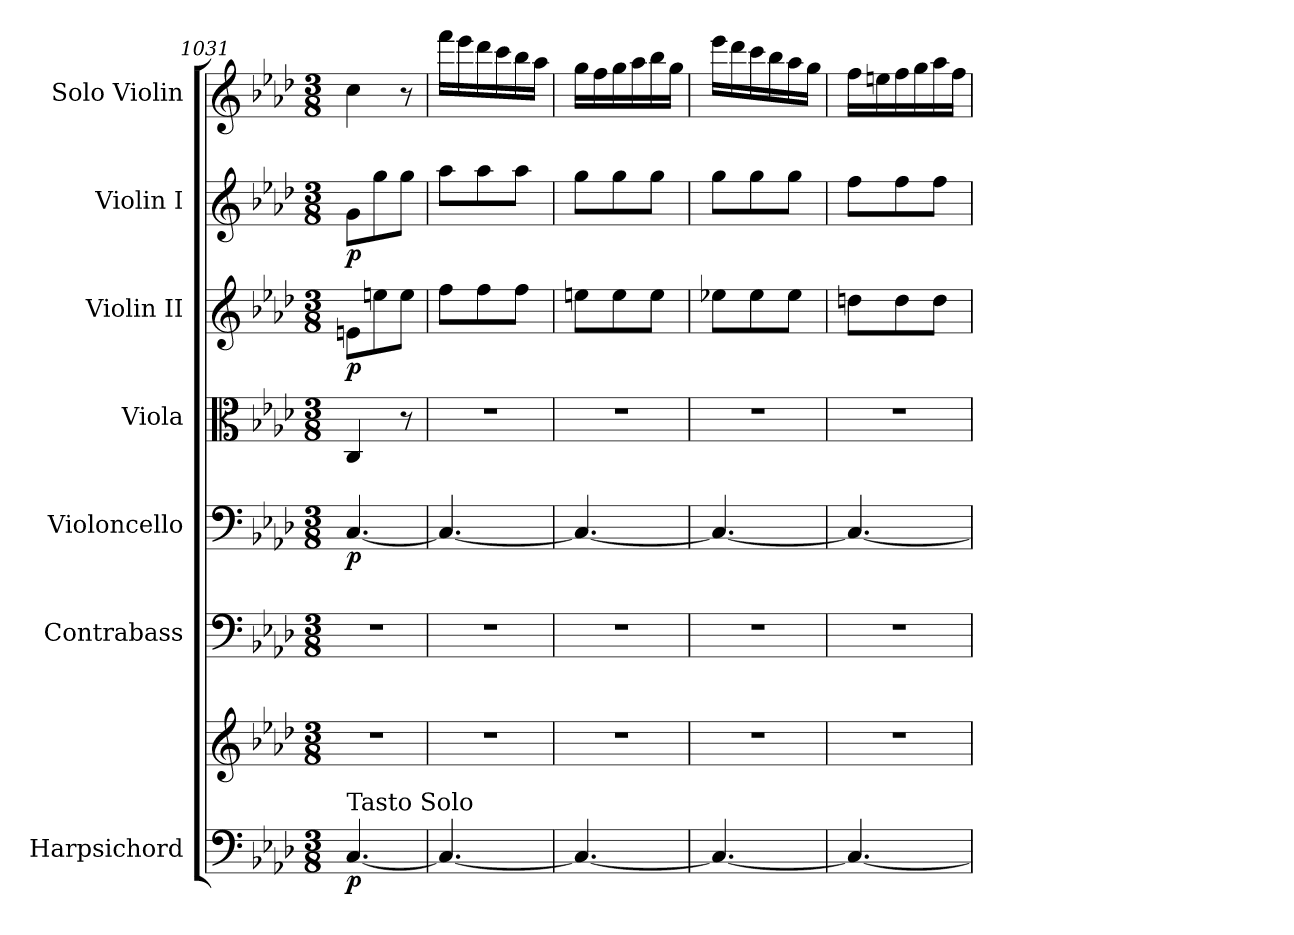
**kern	**kern	**dynam	**kern	**kern	**dynam	**kern	**kern	**dynam	**kern	**dynam	**kern
*part7	*part7	*part7	*part6	*part5	*part5	*part4	*part3	*part3	*part2	*part2	*part1
*staff8	*staff7	*staff7/8	*staff6	*staff5	*staff5	*staff4	*staff3	*staff3	*staff2	*staff2	*staff1
*I"Harpsichord	*	*	*I"Contrabass	*I"Violoncello	*	*I"Viola	*I"Violin II	*	*I"Violin I	*	*I"Solo Violin
*I'Hch.	*	*	*I'Cb.	*I'Vc.	*	*I'Vla.	*I'Vln. II	*	*I'Vln. I	*	*I'Vln.
*clefF4	*clefG2	*	*clefF4	*clefF4	*	*clefC3	*clefG2	*	*clefG2	*	*clefG2
*	*	*	*ITrd7c12	*	*	*	*	*	*	*	*
*k[b-e-a-d-]	*k[b-e-a-d-]	*	*k[b-e-a-d-]	*k[b-e-a-d-]	*	*k[b-e-a-d-]	*k[b-e-a-d-]	*	*k[b-e-a-d-]	*	*k[b-e-a-d-]
*M3/8	*M3/8	*	*M3/8	*M3/8	*	*M3/8	*M3/8	*	*M3/8	*	*M3/8
=1031	=1031	=1031	=1031	=1031	=1031	=1031	=1031	=1031	=1031	=1031	=1031
!LO:TX:a:t=Tasto Solo	!	!	!	!	!	!	!	!	!	!	!
!	!	!LO:DY:b=2	!	!	!LO:DY:b	!	!	!LO:DY:b	!	!LO:DY:b	!
[4.C/	4.r	p	4.r	[4.C/	p	4C/	8en\L	p	8g\L	p	4cc\
.	.	.	.	.	.	.	8een\	.	8gg\	.	.
.	.	.	.	.	.	8r	8ee\J	.	8gg\J	.	8r
=1032	=1032	=1032	=1032	=1032	=1032	=1032	=1032	=1032	=1032	=1032	=1032
4.C/_	4.r	.	4.r	4.C/_	.	4.r	8ff\L	.	8aa-\L	.	16fff\LL
.	.	.	.	.	.	.	.	.	.	.	16eee-\
.	.	.	.	.	.	.	8ff\	.	8aa-\	.	16ddd-\
.	.	.	.	.	.	.	.	.	.	.	16ccc\
.	.	.	.	.	.	.	8ff\J	.	8aa-\J	.	16bb-\
.	.	.	.	.	.	.	.	.	.	.	16aa-\JJ
=1033	=1033	=1033	=1033	=1033	=1033	=1033	=1033	=1033	=1033	=1033	=1033
4.C/_	4.r	.	4.r	4.C/_	.	4.r	8een\L	.	8gg\L	.	16gg\LL
.	.	.	.	.	.	.	.	.	.	.	16ff\
.	.	.	.	.	.	.	8ee\	.	8gg\	.	16gg\
.	.	.	.	.	.	.	.	.	.	.	16aa-\
.	.	.	.	.	.	.	8ee\J	.	8gg\J	.	16bb-\
.	.	.	.	.	.	.	.	.	.	.	16gg\JJ
=1034	=1034	=1034	=1034	=1034	=1034	=1034	=1034	=1034	=1034	=1034	=1034
4.C/_	4.r	.	4.r	4.C/_	.	4.r	8ee-X\L	.	8gg\L	.	16eee-\LL
.	.	.	.	.	.	.	.	.	.	.	16ddd-\
.	.	.	.	.	.	.	8ee-\	.	8gg\	.	16ccc\
.	.	.	.	.	.	.	.	.	.	.	16bb-\
.	.	.	.	.	.	.	8ee-\J	.	8gg\J	.	16aa-\
.	.	.	.	.	.	.	.	.	.	.	16gg\JJ
!!LO:PB:g=z
=1035	=1035	=1035	=1035	=1035	=1035	=1035	=1035	=1035	=1035	=1035	=1035
4.C/_	4.r	.	4.r	4.C/_	.	4.r	8ddn\L	.	8ff\L	.	16ff\LL
.	.	.	.	.	.	.	.	.	.	.	16een\
.	.	.	.	.	.	.	8dd\	.	8ff\	.	16ff\
.	.	.	.	.	.	.	.	.	.	.	16gg\
.	.	.	.	.	.	.	8dd\J	.	8ff\J	.	16aa-\
.	.	.	.	.	.	.	.	.	.	.	16ff\JJ
=	=	=	=	=	=	=	=	=	=	=	=
*-	*-	*-	*-	*-	*-	*-	*-	*-	*-	*-	*-
